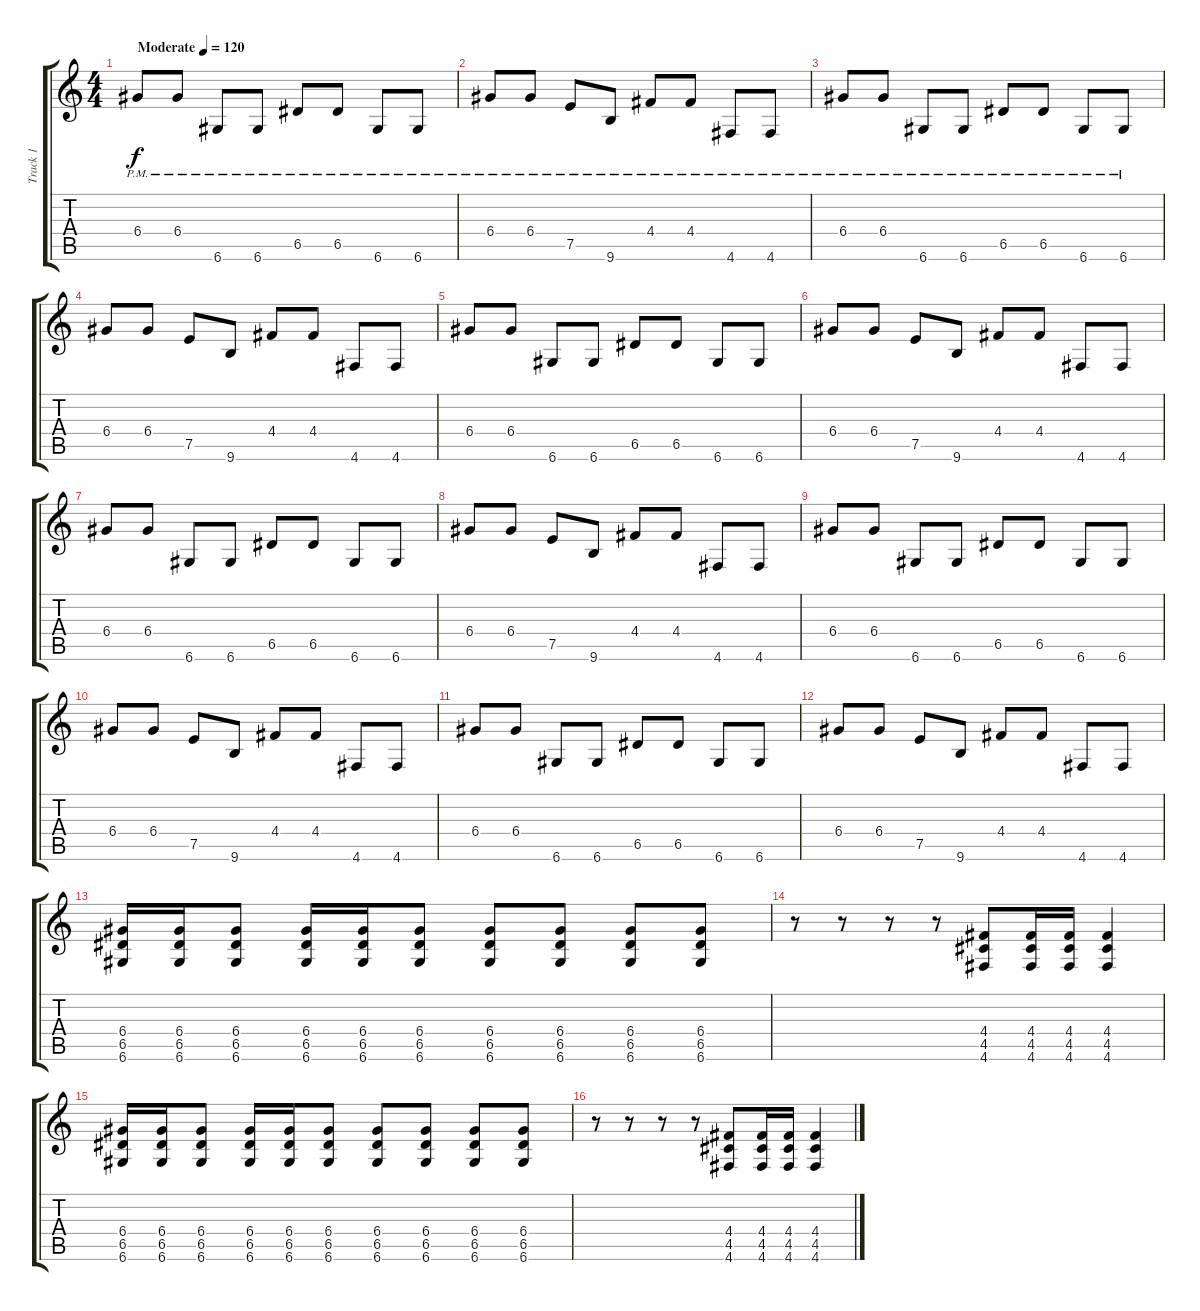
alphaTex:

\track ("Track 1" "Track 1") {instrument distortionguitar}
\staff {score tabs}
\tuning (E4 B3 G3 D3 A2 D2) {hide}
\ts (4 4)
\tempo (120 "Moderate")
\clef g2
\ks c
6.4{pm}.8{dy f instrument distortionguitar} 6.4{pm}.8 6.6{pm}.8 6.6{pm}.8 6.5{pm}.8 6.5{pm}.8 6.6{pm}.8 6.6{pm}.8 |
6.4{pm}.8 6.4{pm}.8 7.5{pm}.8 9.6{pm}.8 4.4{pm}.8 4.4{pm}.8 4.6{pm}.8 4.6{pm}.8 |
6.4{pm}.8 6.4{pm}.8 6.6{pm}.8 6.6{pm}.8 6.5{pm}.8 6.5{pm}.8 6.6{pm}.8 6.6{pm}.8 |
6.4.8 6.4.8 7.5.8 9.6.8 4.4.8 4.4.8 4.6.8 4.6.8 |
6.4.8 6.4.8 6.6.8 6.6.8 6.5.8 6.5.8 6.6.8 6.6.8 |
6.4.8 6.4.8 7.5.8 9.6.8 4.4.8 4.4.8 4.6.8 4.6.8 |
6.4.8 6.4.8 6.6.8 6.6.8 6.5.8 6.5.8 6.6.8 6.6.8 |
6.4.8 6.4.8 7.5.8 9.6.8 4.4.8 4.4.8 4.6.8 4.6.8 |
6.4.8 6.4.8 6.6.8 6.6.8 6.5.8 6.5.8 6.6.8 6.6.8 |
6.4.8 6.4.8 7.5.8 9.6.8 4.4.8 4.4.8 4.6.8 4.6.8 |
6.4.8 6.4.8 6.6.8 6.6.8 6.5.8 6.5.8 6.6.8 6.6.8 |
6.4.8 6.4.8 7.5.8 9.6.8 4.4.8 4.4.8 4.6.8 4.6.8 |
(6.4 6.5 6.6).16 (6.4 6.5 6.6).16 (6.4 6.5 6.6).8 (6.4 6.5 6.6).16 (6.4 6.5 6.6).16 (6.4 6.5 6.6).8 (6.4 6.5 6.6).8 (6.4 6.5 6.6).8 (6.4 6.5 6.6).8 (6.4 6.5 6.6).8 |
r.8 r.8 r.8 r.8 (4.4 4.5 4.6).8 (4.4 4.5 4.6).16 (4.4 4.5 4.6).16 (4.4 4.5 4.6).4 |
(6.4 6.5 6.6).16 (6.4 6.5 6.6).16 (6.4 6.5 6.6).8 (6.4 6.5 6.6).16 (6.4 6.5 6.6).16 (6.4 6.5 6.6).8 (6.4 6.5 6.6).8 (6.4 6.5 6.6).8 (6.4 6.5 6.6).8 (6.4 6.5 6.6).8 |
r.8 r.8 r.8 r.8 (4.4 4.5 4.6).8 (4.4 4.5 4.6).16 (4.4 4.5 4.6).16 (4.4 4.5 4.6).4
